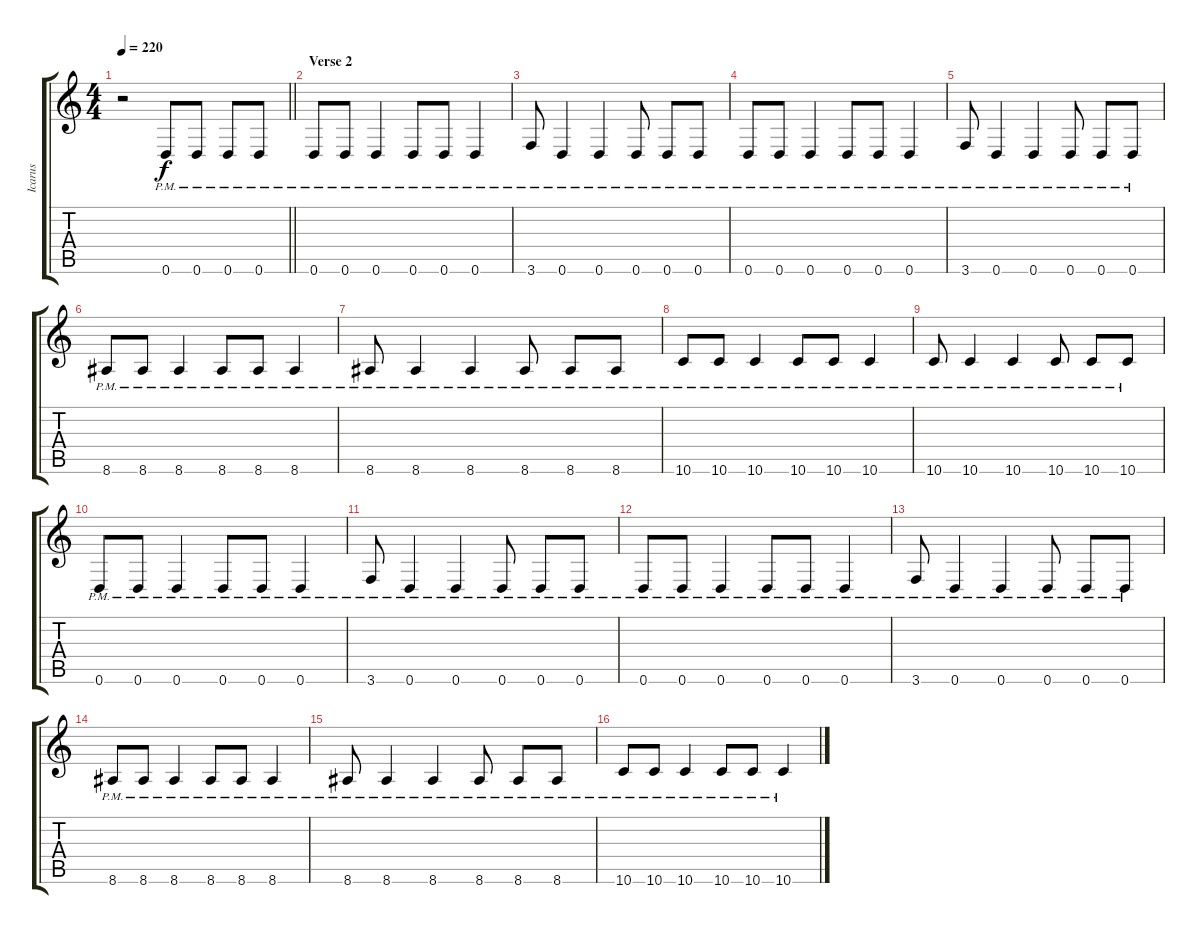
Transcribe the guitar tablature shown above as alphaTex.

\track ("Icarus" "Icarus") {instrument distortionguitar}
\staff {score tabs}
\tuning (E4 B3 G3 D3 A2 D2) {hide}
\ts (4 4)
\tempo 220
\clef g2
\barLineRight lightlight
\ks c
r.2{dy f} 0.6{pm}.8 0.6{pm}.8 0.6{pm}.8 0.6{pm}.8 |
\section ("" "Verse 2")
0.6{pm}.8 0.6{pm}.8 0.6{pm}.4 0.6{pm}.8 0.6{pm}.8 0.6{pm}.4 |
3.6{pm}.8 0.6{pm}.4 0.6{pm}.4 0.6{pm}.8 0.6{pm}.8 0.6{pm}.8 |
0.6{pm}.8 0.6{pm}.8 0.6{pm}.4 0.6{pm}.8 0.6{pm}.8 0.6{pm}.4 |
3.6{pm}.8 0.6{pm}.4 0.6{pm}.4 0.6{pm}.8 0.6{pm}.8 0.6{pm}.8 |
8.6{pm}.8 8.6{pm}.8 8.6{pm}.4 8.6{pm}.8 8.6{pm}.8 8.6{pm}.4 |
8.6{pm}.8 8.6{pm}.4 8.6{pm}.4 8.6{pm}.8 8.6{pm}.8 8.6{pm}.8 |
10.6{pm}.8 10.6{pm}.8 10.6{pm}.4 10.6{pm}.8 10.6{pm}.8 10.6{pm}.4 |
10.6{pm}.8 10.6{pm}.4 10.6{pm}.4 10.6{pm}.8 10.6{pm}.8 10.6{pm}.8 |
0.6{pm}.8 0.6{pm}.8 0.6{pm}.4 0.6{pm}.8 0.6{pm}.8 0.6{pm}.4 |
3.6{pm}.8 0.6{pm}.4 0.6{pm}.4 0.6{pm}.8 0.6{pm}.8 0.6{pm}.8 |
0.6{pm}.8 0.6{pm}.8 0.6{pm}.4 0.6{pm}.8 0.6{pm}.8 0.6{pm}.4 |
3.6{pm}.8 0.6{pm}.4 0.6{pm}.4 0.6{pm}.8 0.6{pm}.8 0.6{pm}.8 |
8.6{pm}.8 8.6{pm}.8 8.6{pm}.4 8.6{pm}.8 8.6{pm}.8 8.6{pm}.4 |
8.6{pm}.8 8.6{pm}.4 8.6{pm}.4 8.6{pm}.8 8.6{pm}.8 8.6{pm}.8 |
10.6{pm}.8 10.6{pm}.8 10.6{pm}.4 10.6{pm}.8 10.6{pm}.8 10.6{pm}.4
